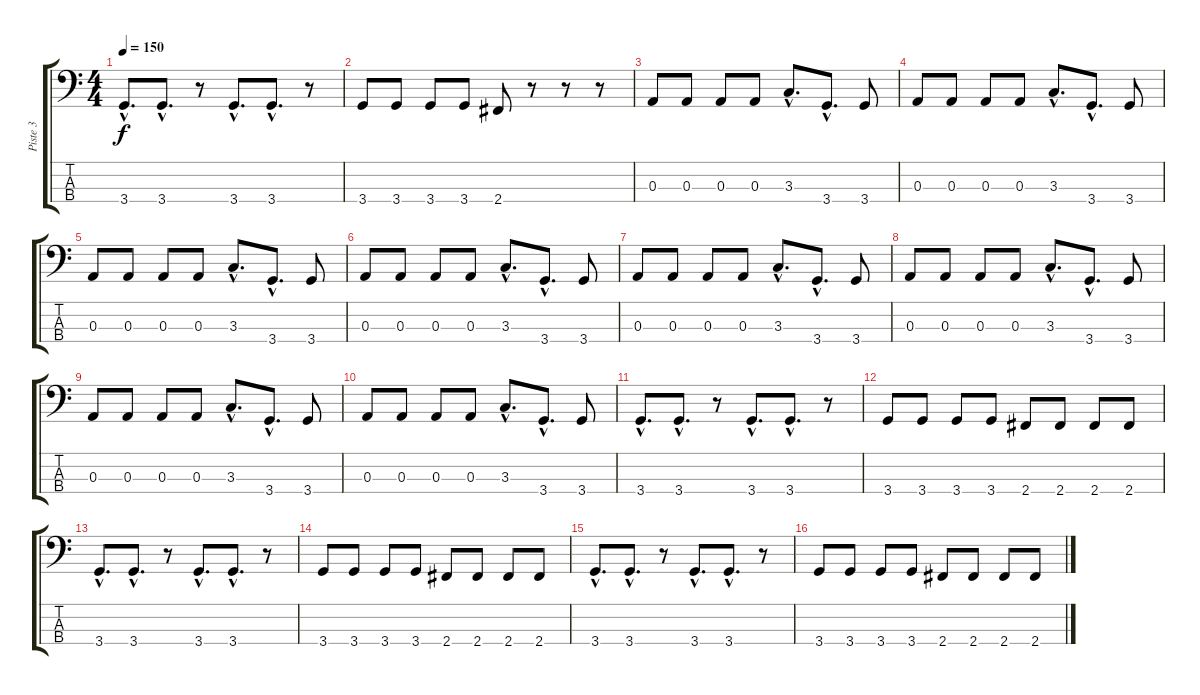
\track ("Piste 3" "Piste 3") {instrument electricbasspick}
\staff {score tabs}
\tuning (G2 D2 A1 E1) {hide}
\ts (4 4)
\tempo 150
\clef f4
\ks c
3.4{hac}.8{d dy f} 3.4{hac}.8{d} r.8 3.4{hac}.8{d} 3.4{hac}.8{d} r.8 |
3.4.8 3.4.8 3.4.8 3.4.8 2.4.8 r.8 r.8 r.8 |
0.3.8 0.3.8 0.3.8 0.3.8 3.3{hac}.8{d} 3.4{hac}.8{d} 3.4.8 |
0.3.8 0.3.8 0.3.8 0.3.8 3.3{hac}.8{d} 3.4{hac}.8{d} 3.4.8 |
0.3.8 0.3.8 0.3.8 0.3.8 3.3{hac}.8{d} 3.4{hac}.8{d} 3.4.8 |
0.3.8 0.3.8 0.3.8 0.3.8 3.3{hac}.8{d} 3.4{hac}.8{d} 3.4.8 |
0.3.8 0.3.8 0.3.8 0.3.8 3.3{hac}.8{d} 3.4{hac}.8{d} 3.4.8 |
0.3.8 0.3.8 0.3.8 0.3.8 3.3{hac}.8{d} 3.4{hac}.8{d} 3.4.8 |
0.3.8 0.3.8 0.3.8 0.3.8 3.3{hac}.8{d} 3.4{hac}.8{d} 3.4.8 |
0.3.8 0.3.8 0.3.8 0.3.8 3.3{hac}.8{d} 3.4{hac}.8{d} 3.4.8 |
3.4{hac}.8{d} 3.4{hac}.8{d} r.8 3.4{hac}.8{d} 3.4{hac}.8{d} r.8 |
3.4.8 3.4.8 3.4.8 3.4.8 2.4.8 2.4.8 2.4.8 2.4.8 |
3.4{hac}.8{d} 3.4{hac}.8{d} r.8 3.4{hac}.8{d} 3.4{hac}.8{d} r.8 |
3.4.8 3.4.8 3.4.8 3.4.8 2.4.8 2.4.8 2.4.8 2.4.8 |
3.4{hac}.8{d} 3.4{hac}.8{d} r.8 3.4{hac}.8{d} 3.4{hac}.8{d} r.8 |
3.4.8 3.4.8 3.4.8 3.4.8 2.4.8 2.4.8 2.4.8 2.4.8
